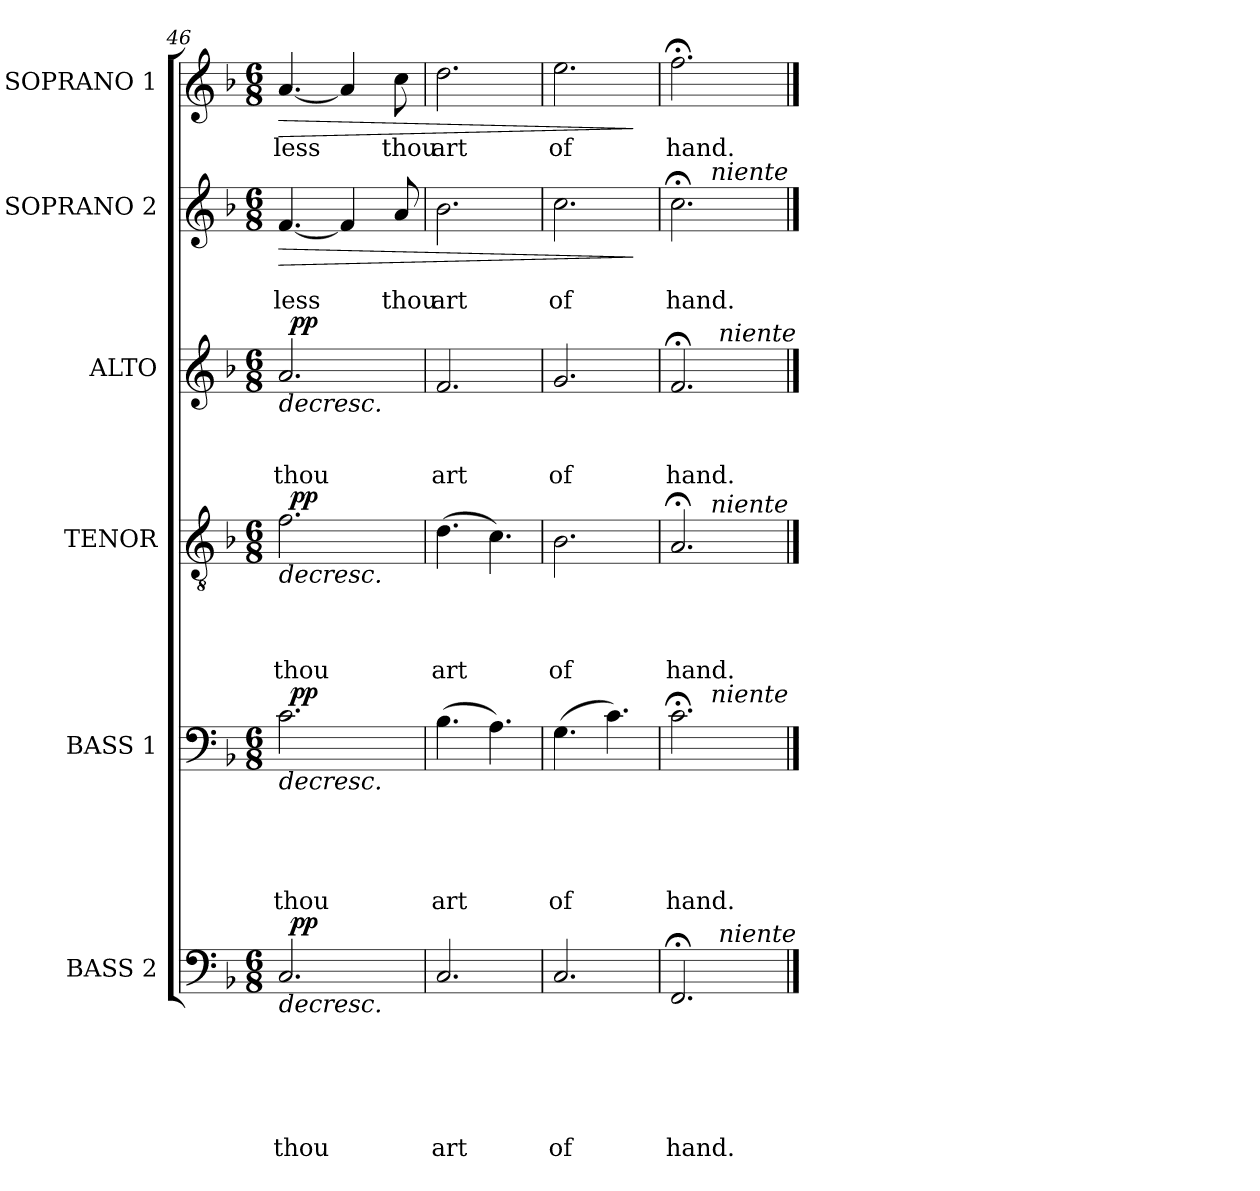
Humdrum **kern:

**kern	**text	**text	**text	**text	**text	**text	**dynam	**kern	**text	**text	**text	**text	**text	**dynam	**kern	**text	**text	**text	**text	**dynam	**kern	**text	**text	**text	**dynam	**kern	**text	**text	**dynam	**kern	**text	**dynam
*part6	*part6	*part6	*part6	*part6	*part6	*part6	*part6	*part5	*part5	*part5	*part5	*part5	*part5	*part5	*part4	*part4	*part4	*part4	*part4	*part4	*part3	*part3	*part3	*part3	*part3	*part2	*part2	*part2	*part2	*part1	*part1	*part1
*staff6	*staff6	*staff6	*staff6	*staff6	*staff6	*staff6	*staff6	*staff5	*staff5	*staff5	*staff5	*staff5	*staff5	*staff5	*staff4	*staff4	*staff4	*staff4	*staff4	*staff4	*staff3	*staff3	*staff3	*staff3	*staff3	*staff2	*staff2	*staff2	*staff2	*staff1	*staff1	*staff1
*I"BASS 2	*	*	*	*	*	*	*	*I"BASS 1	*	*	*	*	*	*	*I"TENOR	*	*	*	*	*	*I"ALTO	*	*	*	*	*I"SOPRANO 2	*	*	*	*I"SOPRANO 1	*	*
*I'B. 2	*	*	*	*	*	*	*	*I'B. 1	*	*	*	*	*	*	*I'T.	*	*	*	*	*	*I'A.	*	*	*	*	*I'S. 2	*	*	*	*I'S. 1	*	*
*clefF4	*	*	*	*	*	*	*	*clefF4	*	*	*	*	*	*	*clefGv2	*	*	*	*	*	*clefG2	*	*	*	*	*clefG2	*	*	*	*clefG2	*	*
*k[b-]	*	*	*	*	*	*	*	*k[b-]	*	*	*	*	*	*	*k[b-]	*	*	*	*	*	*k[b-]	*	*	*	*	*k[b-]	*	*	*	*k[b-]	*	*
*F:	*	*	*	*	*	*	*	*F:	*	*	*	*	*	*	*F:	*	*	*	*	*	*F:	*	*	*	*	*F:	*	*	*	*F:	*	*
*M6/8	*	*	*	*	*	*	*	*M6/8	*	*	*	*	*	*	*M6/8	*	*	*	*	*	*M6/8	*	*	*	*	*M6/8	*	*	*	*M6/8	*	*
=46	=46	=46	=46	=46	=46	=46	=46	=46	=46	=46	=46	=46	=46	=46	=46	=46	=46	=46	=46	=46	=46	=46	=46	=46	=46	=46	=46	=46	=46	=46	=46	=46
!	!	!	!	!	!	!LO:LY:b	!LO:HP:b	!	!	!	!	!	!LO:LY:b	!LO:HP:b	!	!	!	!	!LO:LY:b	!LO:HP:b	!	!	!	!LO:LY:b	!LO:HP:b	!	!	!LO:LY:b	!LO:HP:b	!	!LO:LY:b	!LO:HP:b
*^	*	*	*	*	*	*	*	*^	*	*	*	*	*	*	*^	*	*	*	*	*	*^	*	*	*	*	*	*	*	*	*	*	*
2.C/	32ryy	.	.	.	.	.	thou	>	2.c\	32ryy	.	.	.	.	thou	>	2.f\	32ryy	.	.	.	thou	>	2.a/	32ryy	.	.	thou	>	[<4.f/	.	-less	>	[<4.a/	-less	>
!	!	!	!	!	!	!	!	!LO:DY:a	!	!	!	!	!	!	!	!LO:DY:a	!	!	!	!	!	!	!LO:DY:a	!	!	!	!	!	!LO:DY:a	!	!	!	!	!	!	!
.	2ryy	.	.	.	.	.	.	pp	.	2ryy	.	.	.	.	.	pp	.	2ryy	.	.	.	.	pp	.	2ryy	.	.	.	pp	.	.	.	.	.	.	.
.	.	.	.	.	.	.	.	.	.	.	.	.	.	.	.	.	.	.	.	.	.	.	.	.	.	.	.	.	.	4f/]	.	.	.	4a/]	.	.
.	8..ryy	.	.	.	.	.	.	.	.	8..ryy	.	.	.	.	.	.	.	8..ryy	.	.	.	.	.	.	8..ryy	.	.	.	.	.	.	.	.	.	.	.
!	!	!	!	!	!	!	!	!	!	!	!	!	!	!	!	!	!	!	!	!	!	!	!	!	!	!	!	!	!	!	!	!LO:LY:b	!	!	!LO:LY:b	!
.	.	.	.	.	.	.	.	.	.	.	.	.	.	.	.	.	.	.	.	.	.	.	.	.	.	.	.	.	.	8a/	.	thou	.	8cc\	thou	.
=47	=47	=47	=47	=47	=47	=47	=47	=47	=47	=47	=47	=47	=47	=47	=47	=47	=47	=47	=47	=47	=47	=47	=47	=47	=47	=47	=47	=47	=47	=47	=47	=47	=47	=47	=47	=47
!	!	!	!	!	!	!	!LO:LY:b	!	!	!	!	!	!	!	!LO:LY:b	!	!	!	!	!	!	!LO:LY:b	!	!	!	!	!	!LO:LY:b	!	!	!	!LO:LY:b	!	!	!LO:LY:b	!
*v	*v	*	*	*	*	*	*	*	*	*	*	*	*	*	*	*	*v	*v	*	*	*	*	*	*v	*v	*	*	*	*	*	*	*	*	*	*	*
*	*	*	*	*	*	*	*	*v	*v	*	*	*	*	*	*	*	*	*	*	*	*	*	*	*	*	*	*	*	*	*	*	*	*
2.C/	.	.	.	.	.	art	.	(>4.B-\	.	.	.	.	art	.	(>4.d\	.	.	.	art	.	2.f/	.	.	art	.	2.b-\	.	art	.	2.dd\	art	.
.	.	.	.	.	.	.	.	4.A\)	.	.	.	.	.	.	4.c\)	.	.	.	.	.	.	.	.	.	.	.	.	.	.	.	.	.
=48	=48	=48	=48	=48	=48	=48	=48	=48	=48	=48	=48	=48	=48	=48	=48	=48	=48	=48	=48	=48	=48	=48	=48	=48	=48	=48	=48	=48	=48	=48	=48	=48
!	!	!	!	!	!	!LO:LY:b	!	!	!	!	!	!	!LO:LY:b	!	!	!	!	!	!LO:LY:b	!	!	!	!	!LO:LY:b	!	!	!	!LO:LY:b	!	!	!LO:LY:b	!
2.C/	.	.	.	.	.	of	.	(>4.G\	.	.	.	.	of	.	2.B-\	.	.	.	of	.	2.g/	.	.	of	.	2.cc\	.	of	.	2.ee\	of	.
.	.	.	.	.	.	.	.	4.c\)	.	.	.	.	.	.	.	.	.	.	.	.	.	.	.	.	.	.	.	.	.	.	.	.
.	.	.	.	.	.	.	]	.	.	.	.	.	.	]	.	.	.	.	.	]	.	.	.	.	]	.	.	.	]	.	.	]
=49	=49	=49	=49	=49	=49	=49	=49	=49	=49	=49	=49	=49	=49	=49	=49	=49	=49	=49	=49	=49	=49	=49	=49	=49	=49	=49	=49	=49	=49	=49	=49	=49
!	!	!	!	!	!	!LO:LY:b	!	!	!	!	!	!	!LO:LY:b	!	!	!	!	!	!LO:LY:b	!	!	!	!	!LO:LY:b	!	!	!	!LO:LY:b	!	!	!LO:LY:b	!
*^	*	*	*	*	*	*	*	*^	*	*	*	*	*	*	*^	*	*	*	*	*	*^	*	*	*	*	*^	*	*	*	*	*	*
2.FF;/	4ryy	.	.	.	.	.	hand.	.	2.c;<\	8...ryy	.	.	.	.	hand.	.	2.A;/	8...ryy	.	.	.	hand.	.	2.f;/	4ryy	.	.	hand.	.	2.cc;<\	8...ryy	.	hand.	.	2.ff;<\	hand.	.
!	!	!	!	!	!	!	!	!	!	!	!	!	!	!	!	!	!	!	!	!	!	!	!	!	!	!	!	!	!	!	!LO:TX:a:i:t=niente	!	!	!	!	!	!
!	!	!	!	!	!	!	!	!	!	!	!	!	!	!	!	!	!	!LO:TX:a:i:t=niente	!	!	!	!	!	!	!	!	!	!	!	!	!	!	!	!	!	!	!
!	!	!	!	!	!	!	!	!	!	!LO:TX:a:i:t=niente	!	!	!	!	!	!	!	!	!	!	!	!	!	!	!	!	!	!	!	!	!	!	!	!	!	!	!
.	.	.	.	.	.	.	.	.	.	2ryy	.	.	.	.	.	.	.	2ryy	.	.	.	.	.	.	.	.	.	.	.	.	2ryy	.	.	.	.	.	.
!	!	!	!	!	!	!	!	!	!	!	!	!	!	!	!	!	!	!	!	!	!	!	!	!	!LO:TX:a:i:t=niente	!	!	!	!	!	!	!	!	!	!	!	!
!	!LO:TX:a:i:t=niente	!	!	!	!	!	!	!	!	!	!	!	!	!	!	!	!	!	!	!	!	!	!	!	!	!	!	!	!	!	!	!	!	!	!	!	!
.	2ryy	.	.	.	.	.	.	.	.	.	.	.	.	.	.	.	.	.	.	.	.	.	.	.	2ryy	.	.	.	.	.	.	.	.	.	.	.	.
.	.	.	.	.	.	.	.	.	.	64ryy	.	.	.	.	.	.	.	64ryy	.	.	.	.	.	.	.	.	.	.	.	.	64ryy	.	.	.	.	.	.
*v	*v	*	*	*	*	*	*	*	*	*	*	*	*	*	*	*	*v	*v	*	*	*	*	*	*v	*v	*	*	*	*	*v	*v	*	*	*	*	*	*
*	*	*	*	*	*	*	*	*v	*v	*	*	*	*	*	*	*	*	*	*	*	*	*	*	*	*	*	*	*	*	*	*	*	*
==	==	==	==	==	==	==	==	==	==	==	==	==	==	==	==	==	==	==	==	==	==	==	==	==	==	==	==	==	==	==	==	==
*-	*-	*-	*-	*-	*-	*-	*-	*-	*-	*-	*-	*-	*-	*-	*-	*-	*-	*-	*-	*-	*-	*-	*-	*-	*-	*-	*-	*-	*-	*-	*-	*-
